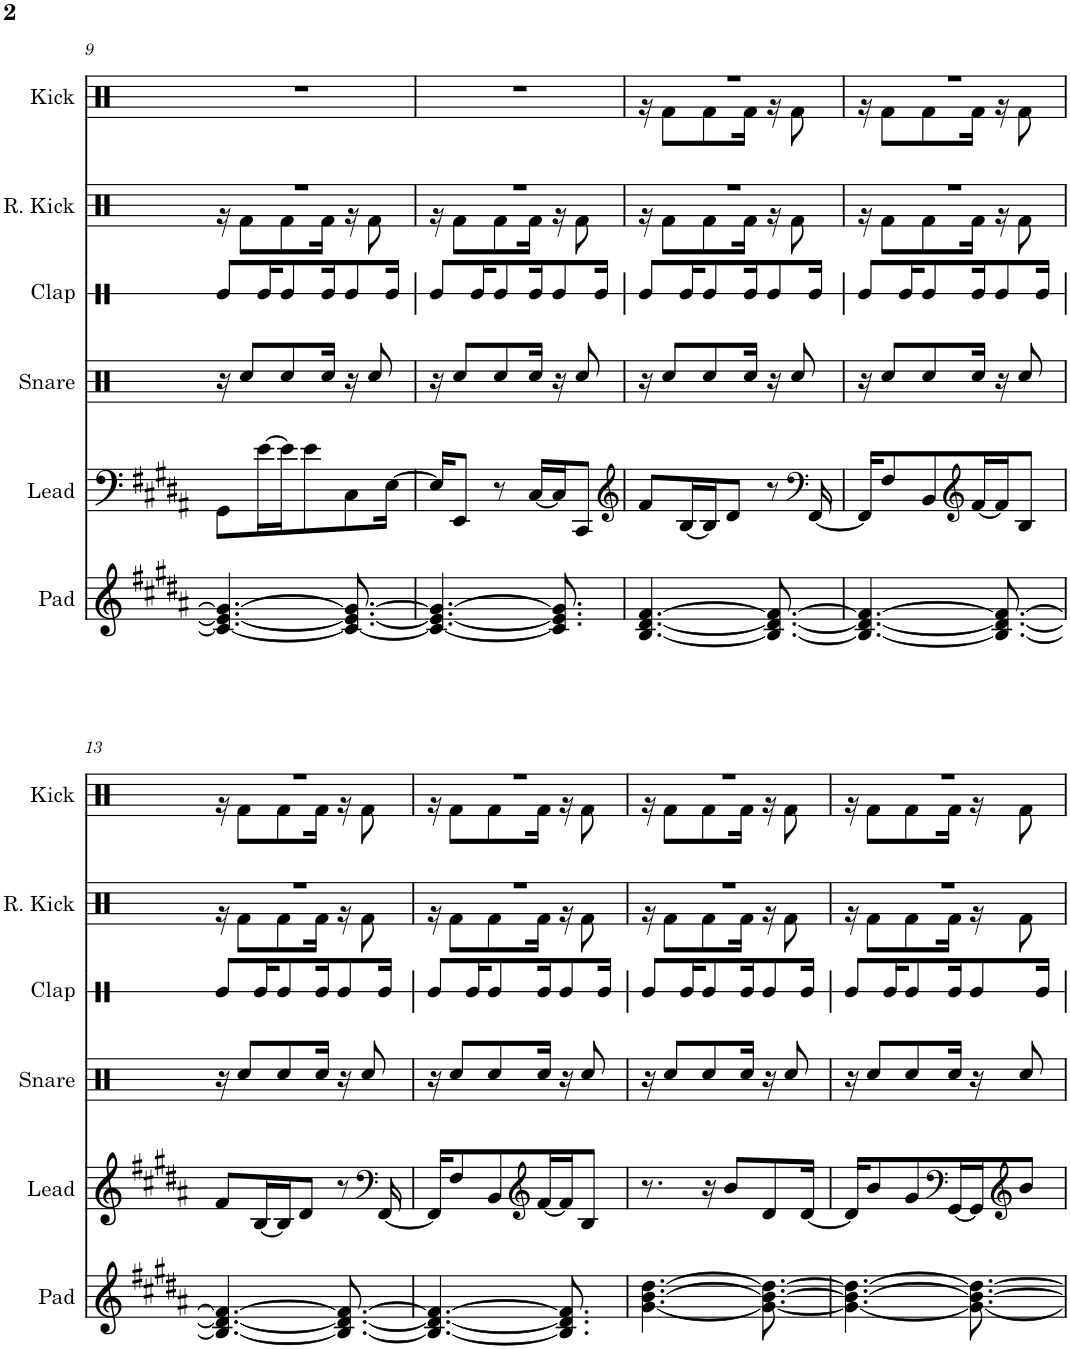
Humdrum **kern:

**kern	**kern	**kern	**kern	**kern	**kern
*part6	*part5	*part4	*part3	*part2	*part1
*staff6	*staff5	*staff4	*staff3	*staff2	*staff1
*I"Pad	*I"Lead	*I"Snare	*I"Clap	*I"Reverb Kick	*I"Kick
*I'Pad	*I'Lead	*I'Snare	*I'Clap	*I'R. Kick	*I'Kick
!!LO:PB:g=z
*clefG2	*clefF4	*clefX	*clefX	*clefX	*clefX
*k[f#c#g#d#a#]	*k[f#c#g#d#a#]	*k[f#c#g#d#a#]	*k[f#c#g#d#a#]	*k[f#c#g#d#a#]	*k[f#c#g#d#a#]
*M9/16	*M9/16	*M9/16	*M9/16	*M9/16	*M9/16
=9	=9	=9	=9	=9	=9
*	*	*	*	*^	*
4.c#/_ 4.e/_ 4.g#/_	8GG#\L	16r	8Re/L	16%9r	16r	16%9r
.	.	8Rcc/L	.	.	8Rf\L	.
.	[16e\L	.	16Re/K	.	.	.
.	16e\J]	8Rcc/	8Re/	.	8Rf\	.
.	8e\	.	.	.	.	.
.	.	16Rcc/Jk	16Re/K	.	16Rf\Jk	.
8.c#/_ 8.e/_ 8.g#/_	8C#\	16r	8Re/	.	16r	.
.	.	8Rcc/	.	.	8Rf\	.
.	[16E\Jk	.	16Re/Jk	.	.	.
=10	=10	=10	=10	=10	=10	=10
4.c#/_ 4.e/_ 4.g#/_	16E/KL]	16r	8Re/L	16%9r	16r	16%9r
.	8EE/J	8Rcc/L	.	.	8Rf\L	.
.	.	.	16Re/K	.	.	.
.	8r	8Rcc/	8Re/	.	8Rf\	.
.	[16C#/LL	16Rcc/Jk	16Re/K	.	16Rf\Jk	.
8.c#/] 8.e/] 8.g#/]	16C#/J]	16r	8Re/	.	16r	.
.	8CC#/J	8Rcc/	.	.	8Rf\	.
.	.	.	16Re/Jk	.	.	.
=11	=11	=11	=11	=11	=11	=11
*	*clefG2	*	*	*	*	*
*	*	*	*	*	*	*^
[4.B/ [4.d#/ [4.f#/	8f#/L	16r	8Re/L	16%9r	16r	16%9r	16r
.	.	8Rcc/L	.	.	8Rf\L	.	8Rf\L
.	[16B/L	.	16Re/K	.	.	.	.
.	16B/J]	8Rcc/	8Re/	.	8Rf\	.	8Rf\
.	8d#/J	.	.	.	.	.	.
.	.	16Rcc/Jk	16Re/K	.	16Rf\Jk	.	16Rf\Jk
8.B/_ 8.d#/_ 8.f#/_	8r	16r	8Re/	.	16r	.	16r
.	.	8Rcc/	.	.	8Rf\	.	8Rf\
*	*clefF4	*	*	*	*	*	*
.	[16FF#/	.	16Re/Jk	.	.	.	.
=12	=12	=12	=12	=12	=12	=12	=12
4.B/_ 4.d#/_ 4.f#/_	16FF#/KL]	16r	8Re/L	16%9r	16r	16%9r	16r
.	8F#/	8Rcc/L	.	.	8Rf\L	.	8Rf\L
.	.	.	16Re/K	.	.	.	.
.	8BB/	8Rcc/	8Re/	.	8Rf\	.	8Rf\
*	*clefG2	*	*	*	*	*	*
.	[16f#/L	16Rcc/Jk	16Re/K	.	16Rf\Jk	.	16Rf\Jk
8.B/_ 8.d#/_ 8.f#/_	16f#/J]	16r	8Re/	.	16r	.	16r
.	8B/J	8Rcc/	.	.	8Rf\	.	8Rf\
.	.	.	16Re/Jk	.	.	.	.
!!LO:LB:g=z	!!
=13	=13	=13	=13	=13	=13	=13	=13
4.B/_ 4.d#/_ 4.f#/_	8f#/L	16r	8Re/L	16%9r	16r	16%9r	16r
.	.	8Rcc/L	.	.	8Rf\L	.	8Rf\L
.	[16B/L	.	16Re/K	.	.	.	.
.	16B/J]	8Rcc/	8Re/	.	8Rf\	.	8Rf\
.	8d#/J	.	.	.	.	.	.
.	.	16Rcc/Jk	16Re/K	.	16Rf\Jk	.	16Rf\Jk
8.B/_ 8.d#/_ 8.f#/_	8r	16r	8Re/	.	16r	.	16r
.	.	8Rcc/	.	.	8Rf\	.	8Rf\
*	*clefF4	*	*	*	*	*	*
.	[16FF#/	.	16Re/Jk	.	.	.	.
=14	=14	=14	=14	=14	=14	=14	=14
4.B/_ 4.d#/_ 4.f#/_	16FF#/KL]	16r	8Re/L	16%9r	16r	16%9r	16r
.	8F#/	8Rcc/L	.	.	8Rf\L	.	8Rf\L
.	.	.	16Re/K	.	.	.	.
.	8BB/	8Rcc/	8Re/	.	8Rf\	.	8Rf\
*	*clefG2	*	*	*	*	*	*
.	[16f#/L	16Rcc/Jk	16Re/K	.	16Rf\Jk	.	16Rf\Jk
8.B/] 8.d#/] 8.f#/]	16f#/J]	16r	8Re/	.	16r	.	16r
.	8B/J	8Rcc/	.	.	8Rf\	.	8Rf\
.	.	.	16Re/Jk	.	.	.	.
=15	=15	=15	=15	=15	=15	=15	=15
[4.g#\ [4.b\ [4.dd#\	8.r	16r	8Re/L	16%9r	16r	16%9r	16r
.	.	8Rcc/L	.	.	8Rf\L	.	8Rf\L
.	.	.	16Re/K	.	.	.	.
.	16r	8Rcc/	8Re/	.	8Rf\	.	8Rf\
.	8b/L	.	.	.	.	.	.
.	.	16Rcc/Jk	16Re/K	.	16Rf\Jk	.	16Rf\Jk
8.g#\_ 8.b\_ 8.dd#\_	8d#/	16r	8Re/	.	16r	.	16r
.	.	8Rcc/	.	.	8Rf\	.	8Rf\
.	[16d#/Jk	.	16Re/Jk	.	.	.	.
=16	=16	=16	=16	=16	=16	=16	=16
4.g#\_ 4.b\_ 4.dd#\_	16d#/KL]	16r	8Re/L	16%9r	16r	16%9r	16r
.	8b/	8Rcc/L	.	.	8Rf\L	.	8Rf\L
.	.	.	16Re/K	.	.	.	.
.	8g#/	8Rcc/	8Re/	.	8Rf\	.	8Rf\
*	*clefF4	*	*	*	*	*	*
.	[16GG#/L	16Rcc/Jk	16Re/K	.	16Rf\Jk	.	16Rf\Jk
8.g#\_ 8.b\_ 8.dd#\_	16GG#/J]	16r	8Re/	.	16r	.	16r
*	*clefG2	*	*	*	*	*	*
.	8b/J	8Rcc/	.	.	8Rf\	.	8Rf\
.	.	.	16Re/Jk	.	.	.	.
*	*	*	*	*v	*v	*	*
*	*	*	*	*	*v	*v
=	=	=	=	=	=
*-	*-	*-	*-	*-	*-
